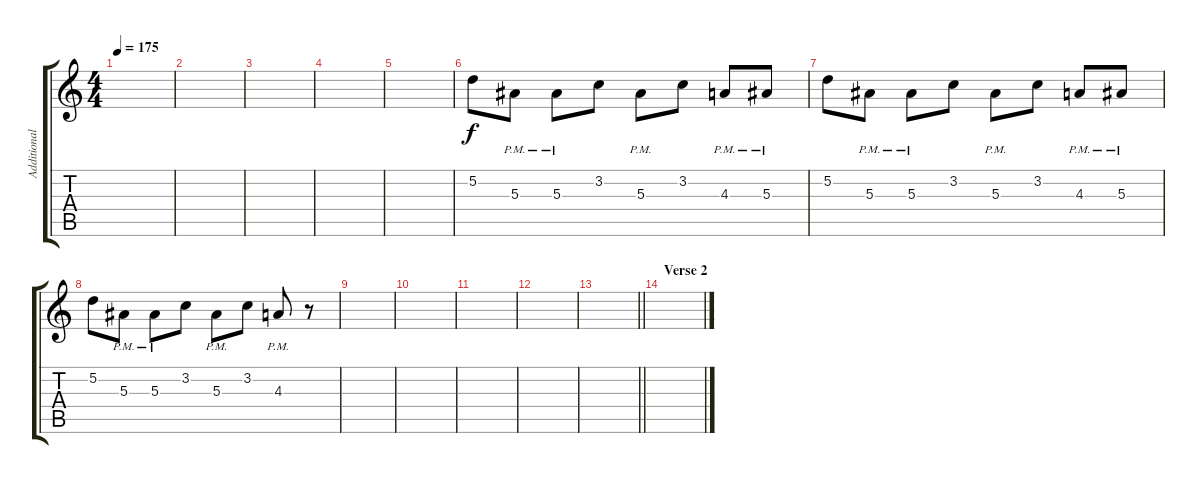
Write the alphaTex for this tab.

\track ("Additional Guitar" "Additional") {instrument overdrivenguitar}
\staff {score tabs}
\tuning (D4 A3 F3 C3 G2 C2) {hide}
\ts (4 4)
\tempo 175
\clef g2
\ks c
|
|
|
|
|
5.2.8{dy f} 5.3{pm}.8 5.3{pm}.8 3.2.8 5.3{pm}.8 3.2.8 4.3{pm}.8 5.3{pm}.8 |
5.2.8 5.3{pm}.8 5.3{pm}.8 3.2.8 5.3{pm}.8 3.2.8 4.3{pm}.8 5.3{pm}.8 |
5.2.8 5.3{pm}.8 5.3{pm}.8 3.2.8 5.3{pm}.8 3.2.8 4.3{pm}.8 r.8 |
|
|
|
|
\barLineRight lightlight
|
\section ("" "Verse 2")
